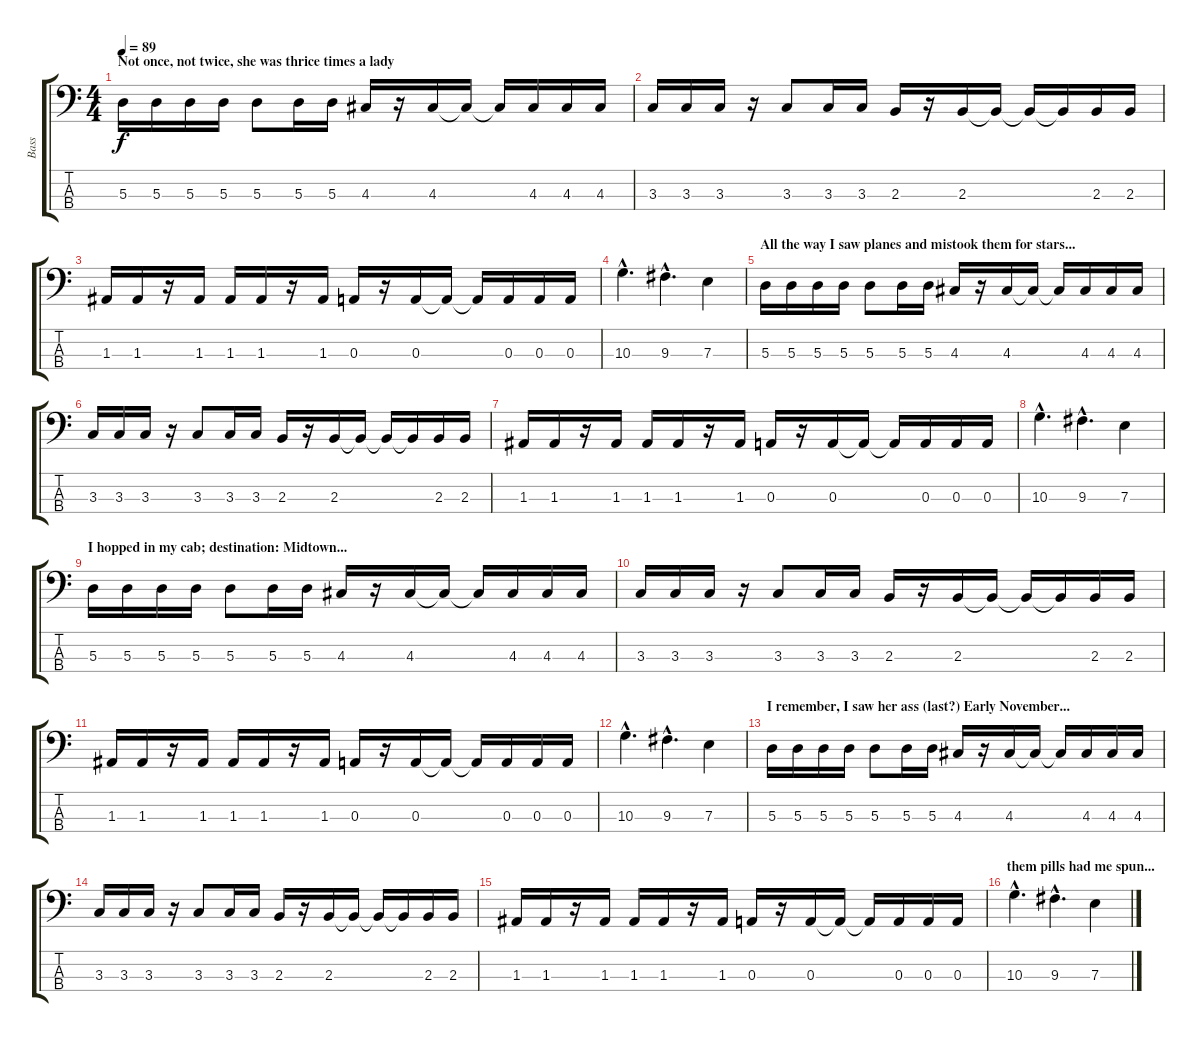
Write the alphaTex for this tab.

\track ("Bass" "Bass") {instrument electricbassfinger}
\staff {score tabs}
\tuning (G2 D2 A1 E1) {hide}
\ts (4 4)
\section ("" "Not once, not twice, she was thrice times a lady")
\tempo 89
\clef f4
\ks c
5.3.16{dy f} 5.3.16 5.3.16 5.3.16 5.3.8 5.3.16 5.3.16 4.3.16 r.16 4.3.16 4.3{t}.16 4.3{t}.16 4.3.16 4.3.16 4.3.16 |
3.3.16 3.3.16 3.3.16 r.16 3.3.8 3.3.16 3.3.16 2.3.16 r.16 2.3.16 2.3{t}.16 2.3{t}.16 2.3{t}.16 2.3.16 2.3.16 |
1.3.16 1.3.16 r.16 1.3.16 1.3.16 1.3.16 r.16 1.3.16 0.3.16 r.16 0.3.16 0.3{t}.16 0.3{t}.16 0.3.16 0.3.16 0.3.16 |
10.3{hac}.4{d} 9.3{hac}.4{d} 7.3.4 |
\section ("" "All the way I saw planes and mistook them for stars...")
5.3.16 5.3.16 5.3.16 5.3.16 5.3.8 5.3.16 5.3.16 4.3.16 r.16 4.3.16 4.3{t}.16 4.3{t}.16 4.3.16 4.3.16 4.3.16 |
3.3.16 3.3.16 3.3.16 r.16 3.3.8 3.3.16 3.3.16 2.3.16 r.16 2.3.16 2.3{t}.16 2.3{t}.16 2.3{t}.16 2.3.16 2.3.16 |
1.3.16 1.3.16 r.16 1.3.16 1.3.16 1.3.16 r.16 1.3.16 0.3.16 r.16 0.3.16 0.3{t}.16 0.3{t}.16 0.3.16 0.3.16 0.3.16 |
10.3{hac}.4{d} 9.3{hac}.4{d} 7.3.4 |
\section ("" "I hopped in my cab; destination: Midtown...")
5.3.16 5.3.16 5.3.16 5.3.16 5.3.8 5.3.16 5.3.16 4.3.16 r.16 4.3.16 4.3{t}.16 4.3{t}.16 4.3.16 4.3.16 4.3.16 |
3.3.16 3.3.16 3.3.16 r.16 3.3.8 3.3.16 3.3.16 2.3.16 r.16 2.3.16 2.3{t}.16 2.3{t}.16 2.3{t}.16 2.3.16 2.3.16 |
1.3.16 1.3.16 r.16 1.3.16 1.3.16 1.3.16 r.16 1.3.16 0.3.16 r.16 0.3.16 0.3{t}.16 0.3{t}.16 0.3.16 0.3.16 0.3.16 |
10.3{hac}.4{d} 9.3{hac}.4{d} 7.3.4 |
\section ("" "I remember, I saw her ass (last?) Early November...")
5.3.16 5.3.16 5.3.16 5.3.16 5.3.8 5.3.16 5.3.16 4.3.16 r.16 4.3.16 4.3{t}.16 4.3{t}.16 4.3.16 4.3.16 4.3.16 |
3.3.16 3.3.16 3.3.16 r.16 3.3.8 3.3.16 3.3.16 2.3.16 r.16 2.3.16 2.3{t}.16 2.3{t}.16 2.3{t}.16 2.3.16 2.3.16 |
1.3.16 1.3.16 r.16 1.3.16 1.3.16 1.3.16 r.16 1.3.16 0.3.16 r.16 0.3.16 0.3{t}.16 0.3{t}.16 0.3.16 0.3.16 0.3.16 |
\section ("" "them pills had me spun...")
10.3{hac}.4{d} 9.3{hac}.4{d} 7.3.4
